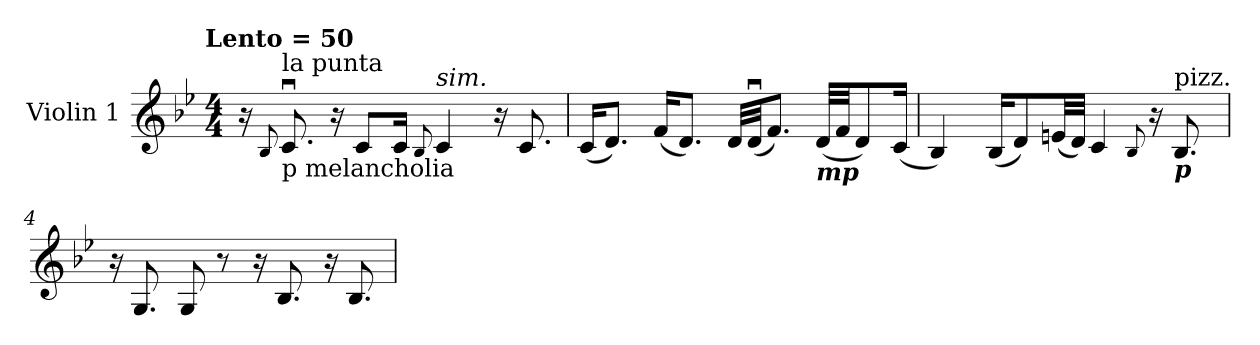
**kern
*part1
*staff1
*I"Violin 1
*I'Vln. 1
*clefG2
*k[b-e-]
!!LO:TX:omd:t=Lento  = 50
*M4/4
*MM50
=1
16r
8qqB-/
!LO:TX:b:t=p melancholia
!LO:TX:a:t=la punta
8.cu/
16r
8c/L
16c/Jk
8qqB-/
!LO:TX:a:i:t=sim.
4c/
16r
8.c/
=2
(<16c/KL
8.d/J)
(<16f/KL
8.d/J)
32d/LLL
(<32du/JJ
8.f/J)
!LO:TX:b:Bi:t=mp
(<32d/LLL
32f/JJ
8d/)
(<16c/Jk
=3
4B-/)
(<16B-/KL
8d/)
(<32en/LL
32d/JJJ)
4c/
8qqB-/
16r
!LO:TX:a:t=pizz.
!LO:TX:b:Bi:t=p
8.B-/
!!LO:LB:g=z
=4
16r
8.G/
8G/
8r
16r
8.B-/
16r
8.B-/
=
*-
